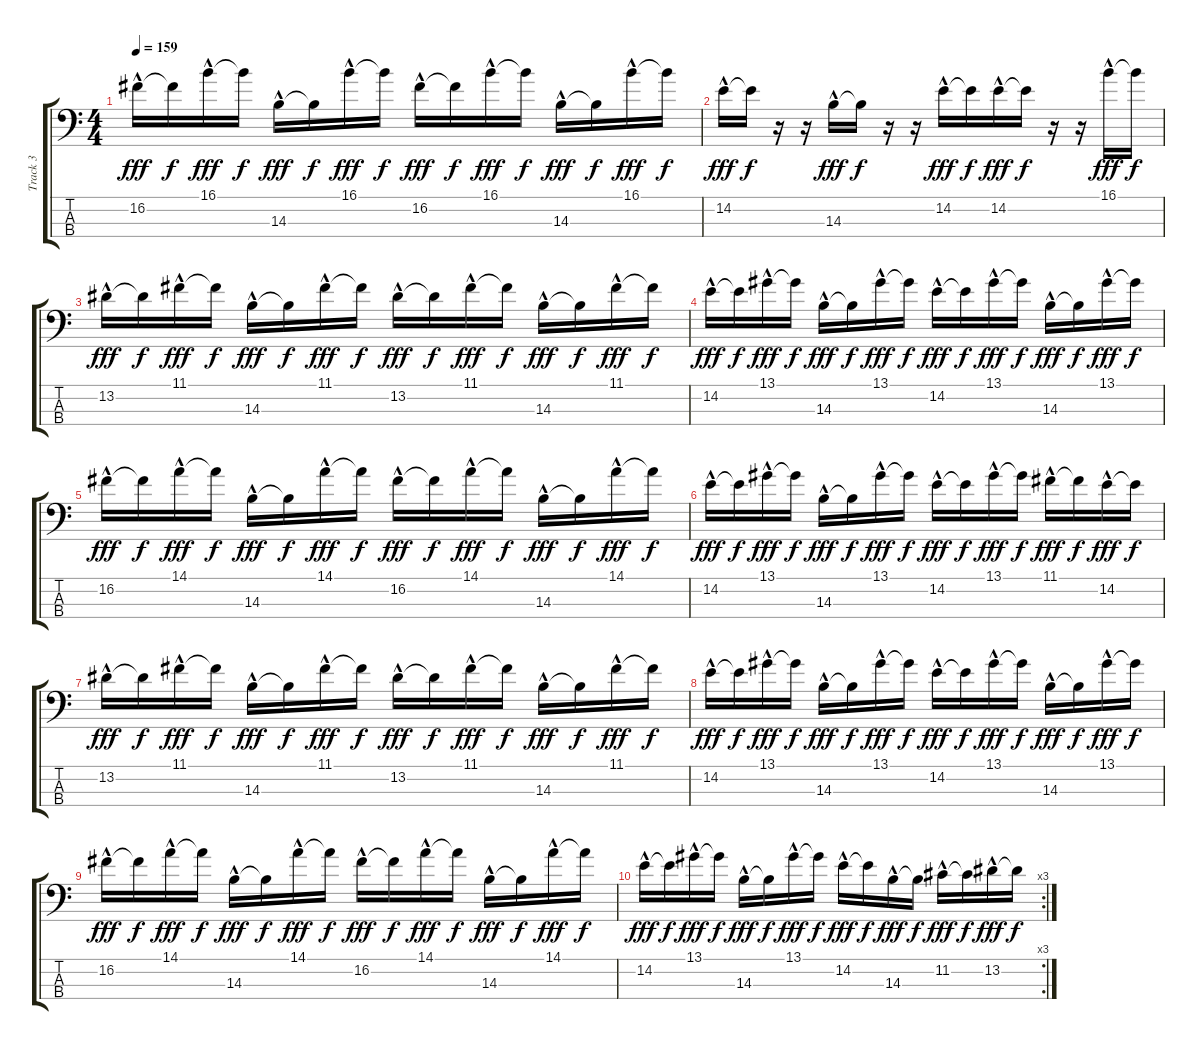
\track ("Track 3" "Track 3") {instrument electricbasspick}
\staff {score tabs}
\tuning (G2 D2 A1 E1) {hide}
\ts (4 4)
\tempo 159
\clef f4
\ks c
16.2{hac}.16{dy fff} 16.2{t}.16{dy f} 16.1{hac}.16{dy fff} 16.1{t}.16{dy f} 14.3{hac}.16{dy fff} 14.3{t}.16{dy f} 16.1{hac}.16{dy fff} 16.1{t}.16{dy f} 16.2{hac}.16{dy fff} 16.2{t}.16{dy f} 16.1{hac}.16{dy fff} 16.1{t}.16{dy f} 14.3{hac}.16{dy fff} 14.3{t}.16{dy f} 16.1{hac}.16{dy fff} 16.1{t}.16{dy f} |
14.2{hac}.16{dy fff} 14.2{t}.16{dy f} r.16 r.16 14.3{hac}.16{dy fff} 14.3{t}.16{dy f} r.16 r.16 14.2{hac}.16{dy fff} 14.2{t}.16{dy f} 14.2{hac}.16{dy fff} 14.2{t}.16{dy f} r.16 r.16 16.1{hac}.16{dy fff} 16.1{t}.16{dy f} |
13.2{hac}.16{dy fff} 13.2{t}.16{dy f} 11.1{hac}.16{dy fff} 11.1{t}.16{dy f} 14.3{hac}.16{dy fff} 14.3{t}.16{dy f} 11.1{hac}.16{dy fff} 11.1{t}.16{dy f} 13.2{hac}.16{dy fff} 13.2{t}.16{dy f} 11.1{hac}.16{dy fff} 11.1{t}.16{dy f} 14.3{hac}.16{dy fff} 14.3{t}.16{dy f} 11.1{hac}.16{dy fff} 11.1{t}.16{dy f} |
14.2{hac}.16{dy fff} 14.2{t}.16{dy f} 13.1{hac}.16{dy fff} 13.1{t}.16{dy f} 14.3{hac}.16{dy fff} 14.3{t}.16{dy f} 13.1{hac}.16{dy fff} 13.1{t}.16{dy f} 14.2{hac}.16{dy fff} 14.2{t}.16{dy f} 13.1{hac}.16{dy fff} 13.1{t}.16{dy f} 14.3{hac}.16{dy fff} 14.3{t}.16{dy f} 13.1{hac}.16{dy fff} 13.1{t}.16{dy f} |
16.2{hac}.16{dy fff} 16.2{t}.16{dy f} 14.1{hac}.16{dy fff} 14.1{t}.16{dy f} 14.3{hac}.16{dy fff} 14.3{t}.16{dy f} 14.1{hac}.16{dy fff} 14.1{t}.16{dy f} 16.2{hac}.16{dy fff} 16.2{t}.16{dy f} 14.1{hac}.16{dy fff} 14.1{t}.16{dy f} 14.3{hac}.16{dy fff} 14.3{t}.16{dy f} 14.1{hac}.16{dy fff} 14.1{t}.16{dy f} |
14.2{hac}.16{dy fff} 14.2{t}.16{dy f} 13.1{hac}.16{dy fff} 13.1{t}.16{dy f} 14.3{hac}.16{dy fff} 14.3{t}.16{dy f} 13.1{hac}.16{dy fff} 13.1{t}.16{dy f} 14.2{hac}.16{dy fff} 14.2{t}.16{dy f} 13.1{hac}.16{dy fff} 13.1{t}.16{dy f} 11.1{hac}.16{dy fff} 11.1{t}.16{dy f} 14.2{hac}.16{dy fff} 14.2{t}.16{dy f} |
13.2{hac}.16{dy fff} 13.2{t}.16{dy f} 11.1{hac}.16{dy fff} 11.1{t}.16{dy f} 14.3{hac}.16{dy fff} 14.3{t}.16{dy f} 11.1{hac}.16{dy fff} 11.1{t}.16{dy f} 13.2{hac}.16{dy fff} 13.2{t}.16{dy f} 11.1{hac}.16{dy fff} 11.1{t}.16{dy f} 14.3{hac}.16{dy fff} 14.3{t}.16{dy f} 11.1{hac}.16{dy fff} 11.1{t}.16{dy f} |
14.2{hac}.16{dy fff} 14.2{t}.16{dy f} 13.1{hac}.16{dy fff} 13.1{t}.16{dy f} 14.3{hac}.16{dy fff} 14.3{t}.16{dy f} 13.1{hac}.16{dy fff} 13.1{t}.16{dy f} 14.2{hac}.16{dy fff} 14.2{t}.16{dy f} 13.1{hac}.16{dy fff} 13.1{t}.16{dy f} 14.3{hac}.16{dy fff} 14.3{t}.16{dy f} 13.1{hac}.16{dy fff} 13.1{t}.16{dy f} |
16.2{hac}.16{dy fff} 16.2{t}.16{dy f} 14.1{hac}.16{dy fff} 14.1{t}.16{dy f} 14.3{hac}.16{dy fff} 14.3{t}.16{dy f} 14.1{hac}.16{dy fff} 14.1{t}.16{dy f} 16.2{hac}.16{dy fff} 16.2{t}.16{dy f} 14.1{hac}.16{dy fff} 14.1{t}.16{dy f} 14.3{hac}.16{dy fff} 14.3{t}.16{dy f} 14.1{hac}.16{dy fff} 14.1{t}.16{dy f} |
\rc 3
14.2{hac}.16{dy fff} 14.2{t}.16{dy f} 13.1{hac}.16{dy fff} 13.1{t}.16{dy f} 14.3{hac}.16{dy fff} 14.3{t}.16{dy f} 13.1{hac}.16{dy fff} 13.1{t}.16{dy f} 14.2{hac}.16{dy fff} 14.2{t}.16{dy f} 14.3{hac}.16{dy fff} 14.3{t}.16{dy f} 11.2{hac}.16{dy fff} 11.2{t}.16{dy f} 13.2{hac}.16{dy fff} 13.2{t}.16{dy f}
